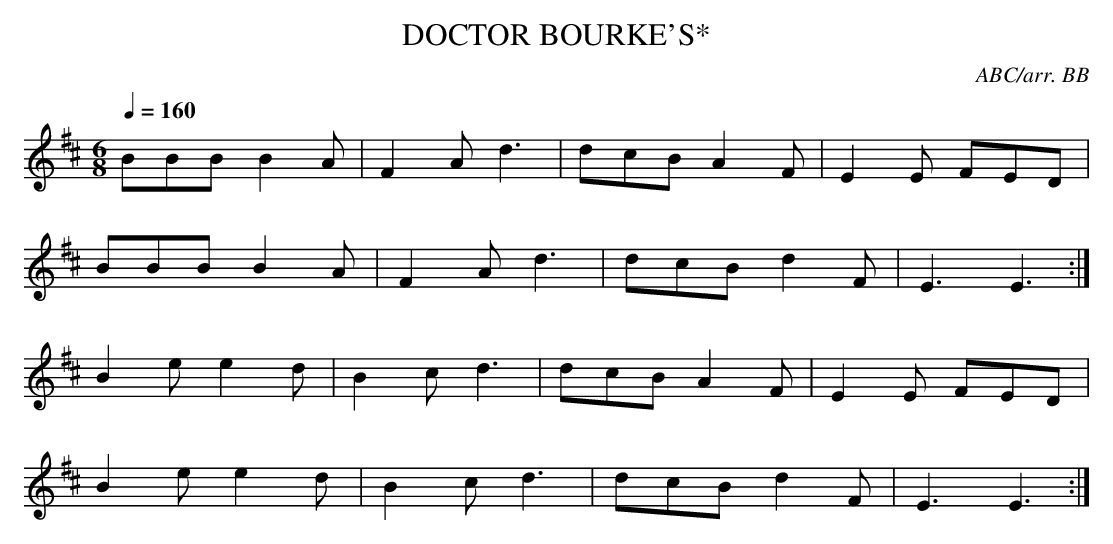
X:1
T:DOCTOR BOURKE'S*
C:ABC/arr. BB
Q:1/4=160
L:1/8
M:6/8
K:Edor
BBB B2A|F2A d3|dcB A2F|E2E FED|
BBB B2A|F2A d3|dcB d2F|E3 E3:|
B2e e2d|B2c d3|dcB A2F|E2E FED|
B2e e2d|B2c d3|dcB d2F|E3 E3:|
